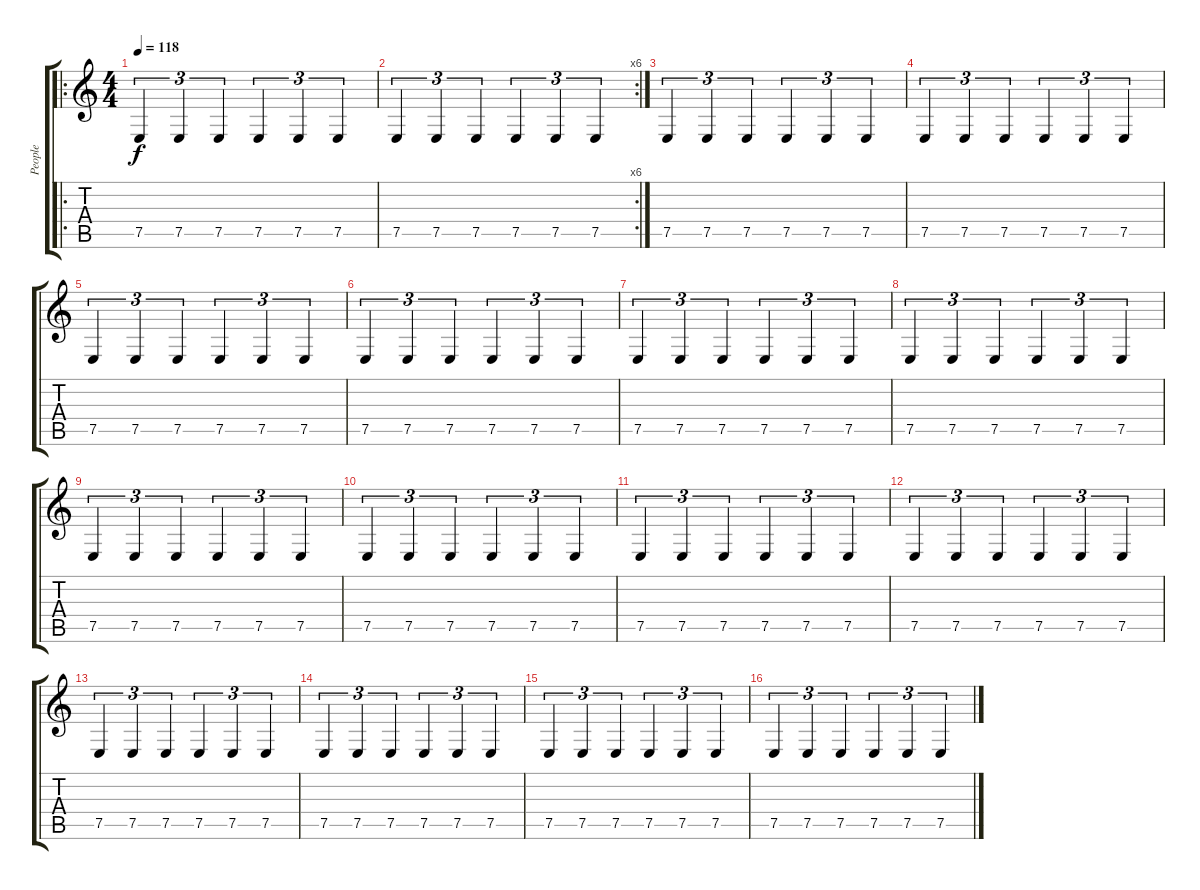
\track ("People" "People") {instrument applause}
\staff {score tabs}
\tuning (E4 B3 G3 D3 A2 E2) {hide}
\ro
\ts (4 4)
\tempo 118
\clef g2
\ks c
7.5.4{tu (3 2) dy f} 7.5.4{tu (3 2)} 7.5.4{tu (3 2)} 7.5.4{tu (3 2)} 7.5.4{tu (3 2)} 7.5.4{tu (3 2)} |
\rc 6
7.5.4{tu (3 2)} 7.5.4{tu (3 2)} 7.5.4{tu (3 2)} 7.5.4{tu (3 2)} 7.5.4{tu (3 2)} 7.5.4{tu (3 2)} |
7.5.4{tu (3 2)} 7.5.4{tu (3 2)} 7.5.4{tu (3 2)} 7.5.4{tu (3 2)} 7.5.4{tu (3 2)} 7.5.4{tu (3 2)} |
7.5.4{tu (3 2)} 7.5.4{tu (3 2)} 7.5.4{tu (3 2)} 7.5.4{tu (3 2)} 7.5.4{tu (3 2)} 7.5.4{tu (3 2)} |
7.5.4{tu (3 2)} 7.5.4{tu (3 2)} 7.5.4{tu (3 2)} 7.5.4{tu (3 2)} 7.5.4{tu (3 2)} 7.5.4{tu (3 2)} |
7.5.4{tu (3 2)} 7.5.4{tu (3 2)} 7.5.4{tu (3 2)} 7.5.4{tu (3 2)} 7.5.4{tu (3 2)} 7.5.4{tu (3 2)} |
7.5.4{tu (3 2)} 7.5.4{tu (3 2)} 7.5.4{tu (3 2)} 7.5.4{tu (3 2)} 7.5.4{tu (3 2)} 7.5.4{tu (3 2)} |
7.5.4{tu (3 2)} 7.5.4{tu (3 2)} 7.5.4{tu (3 2)} 7.5.4{tu (3 2)} 7.5.4{tu (3 2)} 7.5.4{tu (3 2)} |
7.5.4{tu (3 2)} 7.5.4{tu (3 2)} 7.5.4{tu (3 2)} 7.5.4{tu (3 2)} 7.5.4{tu (3 2)} 7.5.4{tu (3 2)} |
7.5.4{tu (3 2)} 7.5.4{tu (3 2)} 7.5.4{tu (3 2)} 7.5.4{tu (3 2)} 7.5.4{tu (3 2)} 7.5.4{tu (3 2)} |
7.5.4{tu (3 2)} 7.5.4{tu (3 2)} 7.5.4{tu (3 2)} 7.5.4{tu (3 2)} 7.5.4{tu (3 2)} 7.5.4{tu (3 2)} |
7.5.4{tu (3 2)} 7.5.4{tu (3 2)} 7.5.4{tu (3 2)} 7.5.4{tu (3 2)} 7.5.4{tu (3 2)} 7.5.4{tu (3 2)} |
7.5.4{tu (3 2)} 7.5.4{tu (3 2)} 7.5.4{tu (3 2)} 7.5.4{tu (3 2)} 7.5.4{tu (3 2)} 7.5.4{tu (3 2)} |
7.5.4{tu (3 2)} 7.5.4{tu (3 2)} 7.5.4{tu (3 2)} 7.5.4{tu (3 2)} 7.5.4{tu (3 2)} 7.5.4{tu (3 2)} |
7.5.4{tu (3 2)} 7.5.4{tu (3 2)} 7.5.4{tu (3 2)} 7.5.4{tu (3 2)} 7.5.4{tu (3 2)} 7.5.4{tu (3 2)} |
7.5.4{tu (3 2)} 7.5.4{tu (3 2)} 7.5.4{tu (3 2)} 7.5.4{tu (3 2)} 7.5.4{tu (3 2)} 7.5.4{tu (3 2)}
